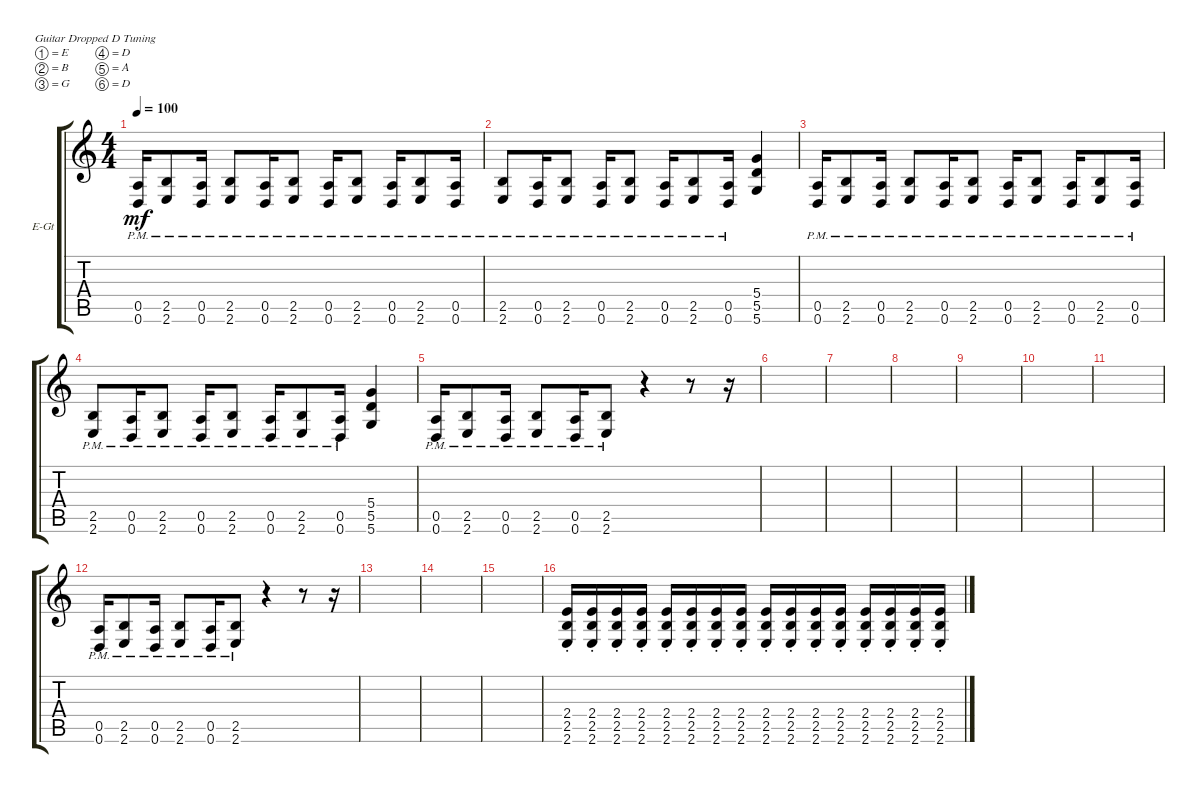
\defaultSystemsLayout 4
\bracketExtendMode groupsimilarinstruments
\firstSystemTrackNameOrientation horizontal
\otherSystemsTrackNameOrientation horizontal
\track ("Electric Guitar" "E-Gt") {instrument overdrivenguitar}
\staff {score tabs}
\tuning (E4 B3 G3 D3 A2 D2)
\ts (4 4)
\tempo 100
\clef g2
\ks c
(0.6{pm} 0.5{pm}).16{dy mf} (2.6{pm} 2.5{pm}).8 (0.6{pm} 0.5{pm}).16 (2.6{pm} 2.5{pm}).8 (0.6{pm} 0.5{pm}).16 (2.6{pm} 2.5{pm}).8 (0.6{pm} 0.5{pm}).16 (2.6{pm} 2.5{pm}).8 (0.6{pm} 0.5{pm}).16 (2.6{pm} 2.5{pm}).8 (0.6{pm} 0.5{pm}).16 |
(2.6{pm} 2.5{pm}).8 (0.6{pm} 0.5{pm}).16 (2.6{pm} 2.5{pm}).8 (0.6{pm} 0.5{pm}).16 (2.6{pm} 2.5{pm}).8 (0.6{pm} 0.5{pm}).16 (2.6{pm} 2.5{pm}).8 (0.6{pm} 0.5{pm}).16 (5.6 5.5 5.4).4 |
(0.6{pm} 0.5{pm}).16 (2.6{pm} 2.5{pm}).8 (0.6{pm} 0.5{pm}).16 (2.6{pm} 2.5{pm}).8 (0.6{pm} 0.5{pm}).16 (2.6{pm} 2.5{pm}).8 (0.6{pm} 0.5{pm}).16 (2.6{pm} 2.5{pm}).8 (0.6{pm} 0.5{pm}).16 (2.6{pm} 2.5{pm}).8 (0.6{pm} 0.5{pm}).16 |
(2.6{pm} 2.5{pm}).8 (0.6{pm} 0.5{pm}).16 (2.6{pm} 2.5{pm}).8 (0.6{pm} 0.5{pm}).16 (2.6{pm} 2.5{pm}).8 (0.6{pm} 0.5{pm}).16 (2.6{pm} 2.5{pm}).8 (0.6{pm} 0.5{pm}).16 (5.6 5.5 5.4).4 |
(0.6{pm} 0.5{pm}).16 (2.6{pm} 2.5{pm}).8 (0.6{pm} 0.5{pm}).16 (2.6{pm} 2.5{pm}).8 (0.6{pm} 0.5{pm}).16 (2.6{pm} 2.5{pm}).8 r.4 r.8 r.16 |
|
|
|
|
|
|
(0.6{pm} 0.5{pm}).16 (2.6{pm} 2.5{pm}).8 (0.6{pm} 0.5{pm}).16 (2.6{pm} 2.5{pm}).8 (0.6{pm} 0.5{pm}).16 (2.6{pm} 2.5{pm}).8 r.4 r.8 r.16 |
|
|
|
(2.6{st} 2.5{st} 2.4{st}).16 (2.6{st} 2.4{st} 2.5{st}).16 (2.6{st} 2.5{st} 2.4{st}).16 (2.6{st} 2.4{st} 2.5{st}).16 (2.6{st} 2.5{st} 2.4{st}).16 (2.6{st} 2.4{st} 2.5{st}).16 (2.6{st} 2.5{st} 2.4{st}).16 (2.6{st} 2.4{st} 2.5{st}).16 (2.6{st} 2.5{st} 2.4{st}).16 (2.6{st} 2.4{st} 2.5{st}).16 (2.6{st} 2.5{st} 2.4{st}).16 (2.6{st} 2.4{st} 2.5{st}).16 (2.6{st} 2.5{st} 2.4{st}).16 (2.6{st} 2.4{st} 2.5{st}).16 (2.6{st} 2.5{st} 2.4{st}).16 (2.6{st} 2.4{st} 2.5{st}).16
